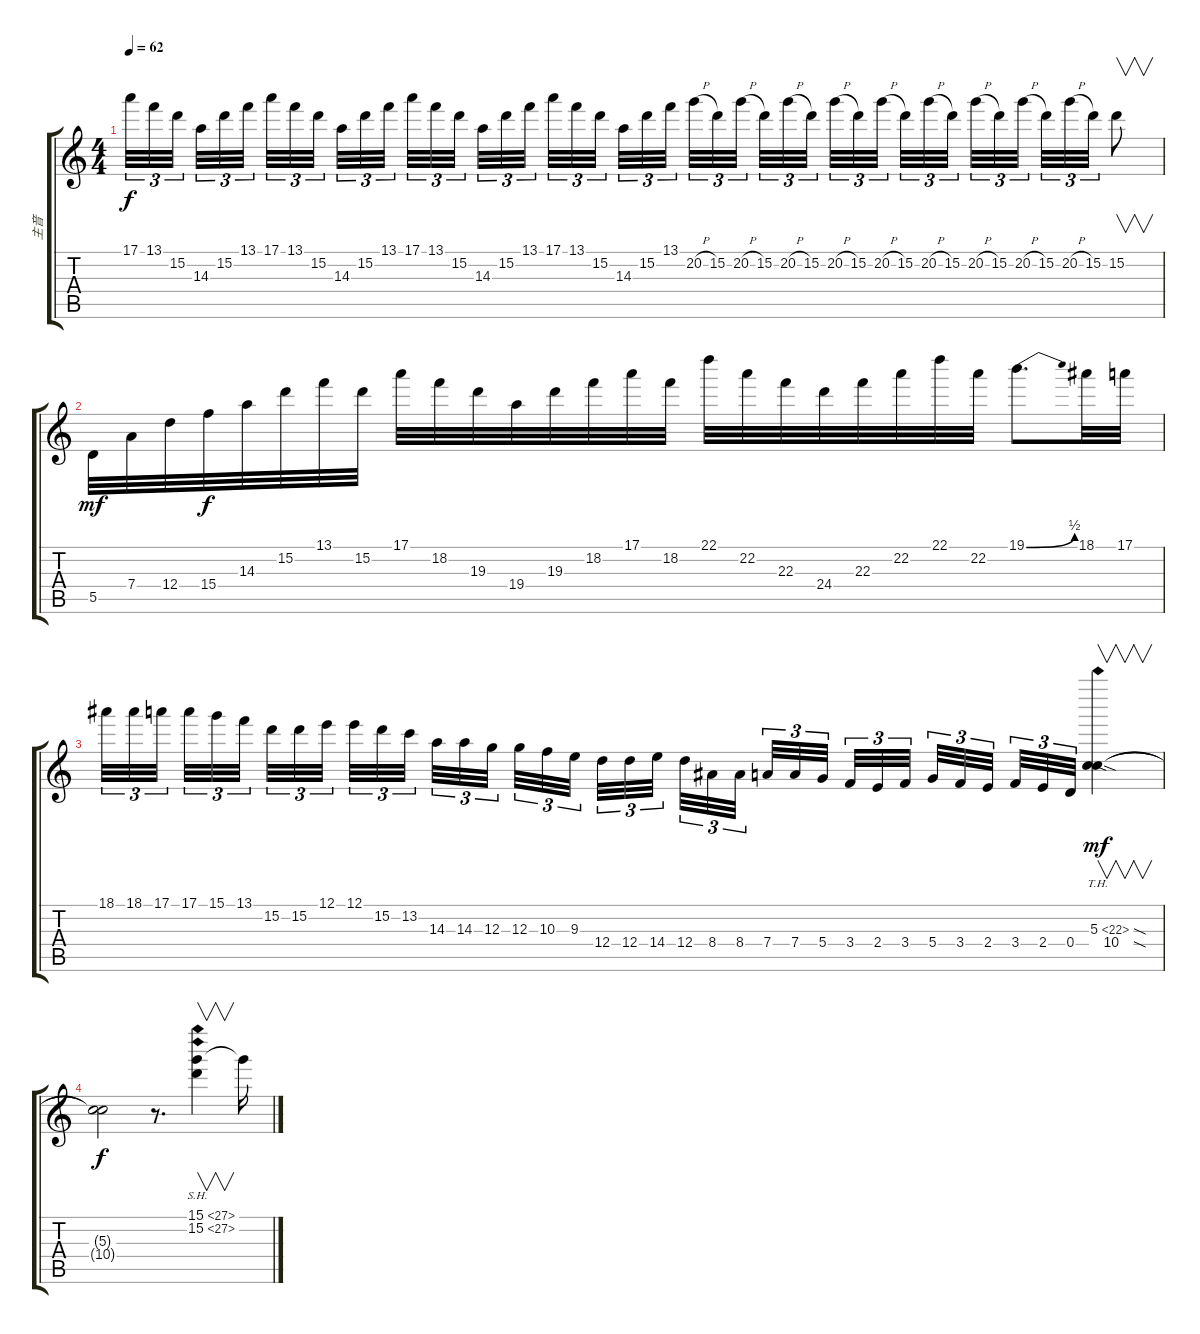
\track ("主音" "主音") {instrument overdrivenguitar}
\staff {score tabs}
\tuning (E4 B3 G3 D3 A2 E2) {hide}
\ts (4 4)
\tempo 62
\clef g2
\ks c
17.1.32{tu (3 2) dy f} 13.1.32{tu (3 2)} 15.2.32{tu (3 2) beam splitsecondary} 14.3.32{tu (3 2)} 15.2.32{tu (3 2)} 13.1.32{tu (3 2) beam splitsecondary} 17.1.32{tu (3 2)} 13.1.32{tu (3 2)} 15.2.32{tu (3 2) beam splitsecondary} 14.3.32{tu (3 2)} 15.2.32{tu (3 2)} 13.1.32{tu (3 2)} 17.1.32{tu (3 2)} 13.1.32{tu (3 2)} 15.2.32{tu (3 2) beam splitsecondary} 14.3.32{tu (3 2)} 15.2.32{tu (3 2)} 13.1.32{tu (3 2) beam splitsecondary} 17.1.32{tu (3 2)} 13.1.32{tu (3 2)} 15.2.32{tu (3 2) beam splitsecondary} 14.3.32{tu (3 2)} 15.2.32{tu (3 2)} 13.1.32{tu (3 2)} 20.2{h}.32{tu (3 2)} 15.2.32{tu (3 2)} 20.2{h}.32{tu (3 2) beam splitsecondary} 15.2.32{tu (3 2)} 20.2{h}.32{tu (3 2)} 15.2.32{tu (3 2) beam splitsecondary} 20.2{h}.32{tu (3 2)} 15.2.32{tu (3 2)} 20.2{h}.32{tu (3 2) beam splitsecondary} 15.2.32{tu (3 2)} 20.2{h}.32{tu (3 2)} 15.2.32{tu (3 2)} 20.2{h}.32{tu (3 2)} 15.2.32{tu (3 2)} 20.2{h}.32{tu (3 2) beam splitsecondary} 15.2.32{tu (3 2)} 20.2{h}.32{tu (3 2)} 15.2.32{tu (3 2)} 15.2.8{v} |
5.5.32{txt "  " dy mf} 7.4.32 12.4.32 15.4.32{dy f} 14.3.32 15.2.32 13.1.32 15.2.32 17.1.32 18.2.32 19.3.32 19.4.32 19.3.32 18.2.32 17.1.32 18.2.32 22.1.32 22.2.32 22.3.32 24.4.32 22.3.32 22.2.32 22.1.32 22.2.32 19.1{be (bend 0 0 60 2)}.8{d} 18.1.32 17.1.32 |
18.1.32{tu (3 2)} 18.1.32{tu (3 2)} 17.1.32{tu (3 2) beam splitsecondary} 17.1.32{tu (3 2)} 15.1.32{tu (3 2)} 13.1.32{tu (3 2) beam splitsecondary} 15.2.32{tu (3 2)} 15.2.32{tu (3 2)} 12.1.32{tu (3 2) beam splitsecondary} 12.1.32{tu (3 2)} 15.2.32{tu (3 2)} 13.2.32{tu (3 2)} 14.3.32{tu (3 2)} 14.3.32{tu (3 2)} 12.3.32{tu (3 2) beam splitsecondary} 12.3.32{tu (3 2)} 10.3.32{tu (3 2)} 9.3.32{tu (3 2) beam splitsecondary} 12.4.32{tu (3 2)} 12.4.32{tu (3 2)} 14.4.32{tu (3 2) beam splitsecondary} 12.4.32{tu (3 2)} 8.4.32{tu (3 2)} 8.4.32{tu (3 2)} 7.4.32{tu (3 2)} 7.4.32{tu (3 2)} 5.4.32{tu (3 2) beam splitsecondary} 3.4.32{tu (3 2)} 2.4.32{tu (3 2)} 3.4.32{tu (3 2) beam splitsecondary} 5.4.32{tu (3 2)} 3.4.32{tu (3 2)} 2.4.32{tu (3 2) beam splitsecondary} 3.4.32{tu (3 2)} 2.4.32{tu (3 2)} 0.4.32{tu (3 2)} (5.3{th 17 sod} 10.4{sod}).4{v dy mf} |
(5.3{t} 10.4{t}).2{dy f} r.8{d} (15.1{sh 12} 15.2{sh 12}).4{v} 15.1{t}.16
